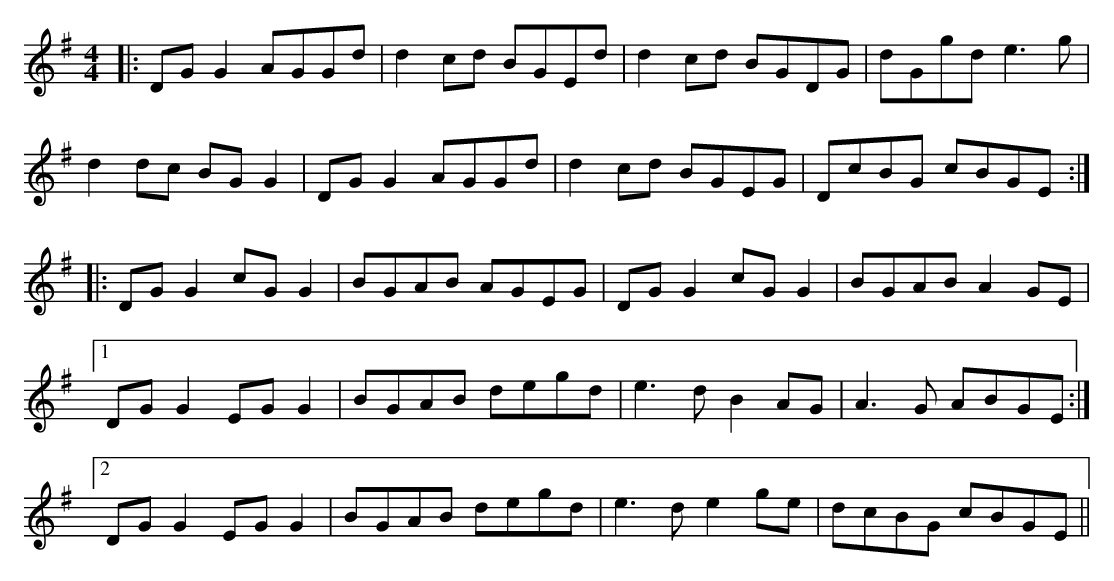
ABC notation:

X:1
M:4/4
K:G
|:DG G2 AGGd|d2 cd BGEd|d2 cd BGDG|dGgd e3g|
d2 dc BG G2|DG G2 AGGd|d2 cd BGEG|DcBG cBGE:|
|:DG G2 cG G2|BGAB AGEG|DG G2 cG G2|BGAB A2GE|
[1 DG G2 EG G2|BGAB degd|e3d B2 AG|A3G ABGE:|
[2 DG G2 EG G2|BGAB degd|e3d e2ge|dcBG cBGE||
